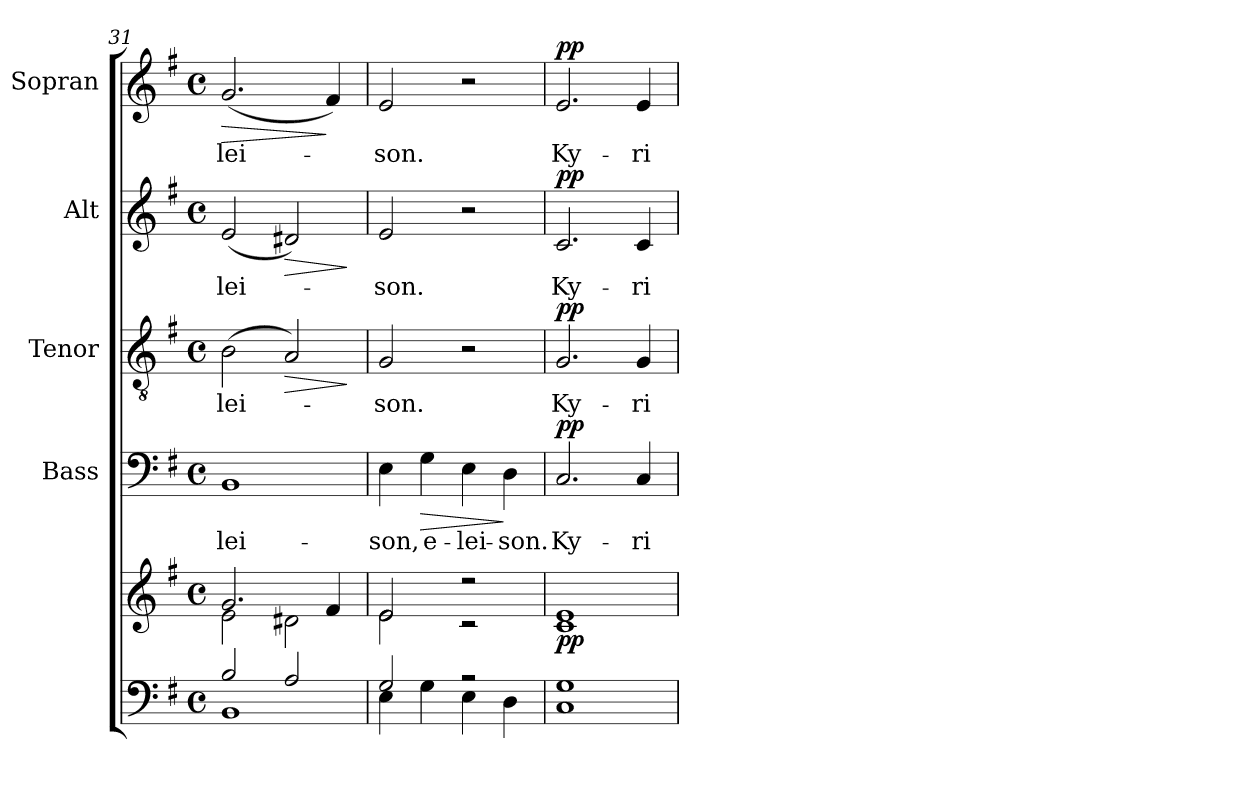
**kern	**kern	**dynam	**kern	**text	**dynam	**kern	**text	**dynam	**kern	**text	**dynam	**kern	**text	**dynam
*part5	*part5	*part5	*part4	*part4	*part4	*part3	*part3	*part3	*part2	*part2	*part2	*part1	*part1	*part1
*staff6	*staff5	*staff5/6	*staff4	*staff4	*staff4	*staff3	*staff3	*staff3	*staff2	*staff2	*staff2	*staff1	*staff1	*staff1
*	*	*	*I"Bass	*	*	*I"Tenor	*	*	*I"Alt	*	*	*I"Sopran	*	*
*	*	*	*I'B.	*	*	*I'T.	*	*	*I'A.	*	*	*I'S.	*	*
*clefF4	*clefG2	*	*clefF4	*	*	*clefGv2	*	*	*clefG2	*	*	*clefG2	*	*
*k[f#]	*k[f#]	*	*k[f#]	*	*	*k[f#]	*	*	*k[f#]	*	*	*k[f#]	*	*
*G:	*G:	*	*G:	*	*	*G:	*	*	*G:	*	*	*G:	*	*
*M4/4	*M4/4	*	*M4/4	*	*	*M4/4	*	*	*M4/4	*	*	*M4/4	*	*
*met(c)	*met(c)	*	*met(c)	*	*	*met(c)	*	*	*met(c)	*	*	*met(c)	*	*
=31	=31	=31	=31	=31	=31	=31	=31	=31	=31	=31	=31	=31	=31	=31
*^	*^	*	*	*	*	*	*	*	*	*	*	*	*	*
!	!	!	!	!	!	!LO:LY:b	!	!	!LO:LY:b	!	!	!LO:LY:b	!	!	!LO:LY:b	!LO:HP:b
2B/	1BB	2.g/	2e\	.	1BB	-lei-	.	(>2B\	-lei-	.	(<2e/	-lei-	.	(<2.g/	-lei-	>
!	!	!	!	!	!	!	!	!	!	!LO:HP:b	!	!	!LO:HP:b	!	!	!
2A/	.	.	2d#X\	.	.	.	.	2A/)	.	>	2d#X/)	.	>	.	.	.
.	.	4f#/	.	.	.	.	.	.	.	.	.	.	.	4f#/)	.	]
*v	*v	*	*	*	*	*	*	*	*	*	*	*	*	*	*	*
*	*v	*v	*	*	*	*	*	*	*	*	*	*	*	*	*
.	.	.	.	.	.	.	.	]	.	.	]	.	.	.
=32	=32	=32	=32	=32	=32	=32	=32	=32	=32	=32	=32	=32	=32	=32
*^	*^	*	*	*	*	*	*	*	*	*	*	*	*	*
!	!	!	!	!	!	!LO:LY:b	!	!	!LO:LY:b	!	!	!LO:LY:b	!	!	!LO:LY:b	!
2G/	4E\	2e/	2e\	.	4E\	-son,	.	2G/	-son.	.	2e/	-son.	.	2e/	-son.	.
!	!	!	!	!	!	!LO:LY:b	!LO:HP:b	!	!	!	!	!	!	!	!	!
.	4G\	.	.	.	4G\	e-	>	.	.	.	.	.	.	.	.	.
!	!	!	!	!	!	!LO:LY:b	!	!	!	!	!	!	!	!	!	!
2rA	4E\	2r	2r	.	4E\	-lei-	.	2r	.	.	2r	.	.	2r	.	.
!	!	!	!	!	!	!LO:LY:b	!	!	!	!	!	!	!	!	!	!
.	4D\	.	.	.	4D\	-son.	]	.	.	.	.	.	.	.	.	.
=33	=33	=33	=33	=33	=33	=33	=33	=33	=33	=33	=33	=33	=33	=33	=33	=33
!	!	!	!	!LO:DY:b	!	!LO:LY:b	!LO:DY:a	!	!LO:LY:b	!LO:DY:a	!	!LO:LY:b	!LO:DY:a	!	!LO:LY:b	!LO:DY:a
1G	1C	1e	1c	pp	2.C/	Ky-	pp	2.G/	Ky-	pp	2.c/	Ky-	pp	2.e/	Ky-	pp
!	!	!	!	!	!	!LO:LY:b	!	!	!LO:LY:b	!	!	!LO:LY:b	!	!	!LO:LY:b	!
.	.	.	.	.	4C/	-ri-	.	4G/	-ri-	.	4c/	-ri-	.	4e/	-ri-	.
*v	*v	*	*	*	*	*	*	*	*	*	*	*	*	*	*	*
*	*v	*v	*	*	*	*	*	*	*	*	*	*	*	*	*
=	=	=	=	=	=	=	=	=	=	=	=	=	=	=
*-	*-	*-	*-	*-	*-	*-	*-	*-	*-	*-	*-	*-	*-	*-
